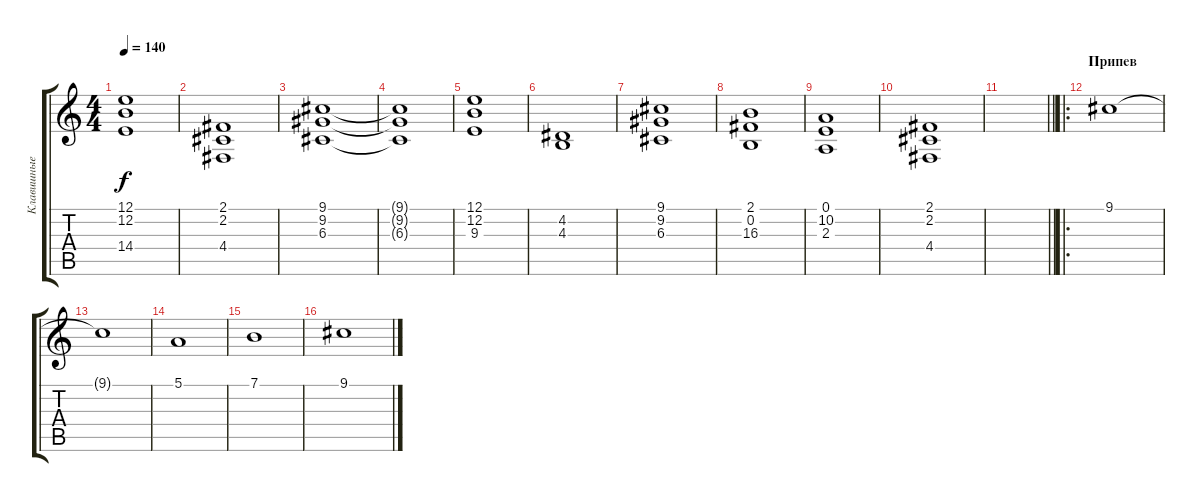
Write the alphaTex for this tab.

\track ("Клавишные" "Клавишные") {instrument pad7halo}
\staff {score tabs}
\tuning (E4 B3 G3 D3 A2 E2) {hide}
\ts (4 4)
\tempo 140
\clef g2
\ks c
(12.1 12.2 14.4).1{dy f} |
(2.1 2.2 4.4).1 |
(9.1 9.2 6.3).1 |
(9.1{t} 9.2{t} 6.3{t}).1 |
(12.1 12.2 9.3).1 |
(4.2 4.3).1 |
(9.1 9.2 6.3).1 |
(2.1 0.2 16.3).1 |
(0.1 10.2 2.3).1 |
(2.1 2.2 4.4).1{volume 0} |
\barLineRight lightlight
|
\ro
\section ("" "Припев")
9.1.1{volume 13 instrument pad7halo} |
9.1{t}.1 |
5.1.1 |
7.1.1 |
9.1.1
